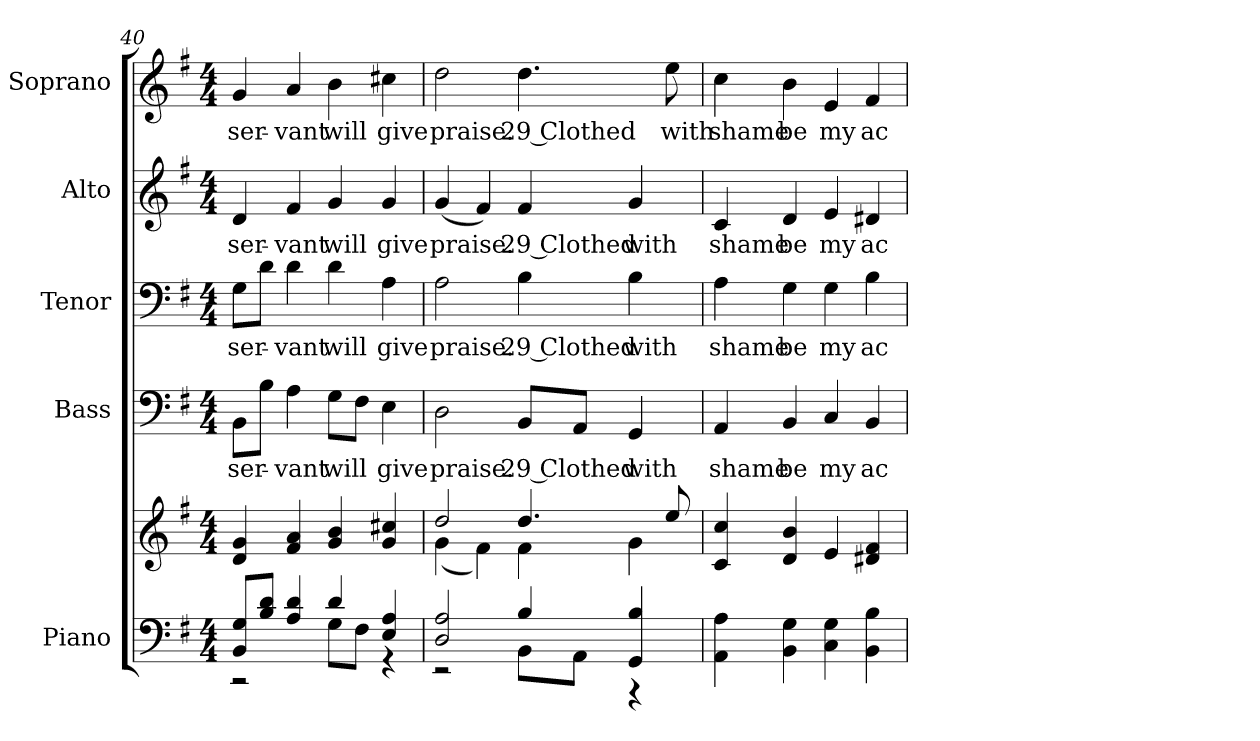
**kern	**kern	**kern	**text	**kern	**text	**kern	**text	**kern	**text
*part5	*part5	*part4	*part4	*part3	*part3	*part2	*part2	*part1	*part1
*staff6	*staff5	*staff4	*staff4	*staff3	*staff3	*staff2	*staff2	*staff1	*staff1
*I"Piano	*	*I"Bass	*	*I"Tenor	*	*I"Alto	*	*I"Soprano	*
*I'Pno.	*	*I'B.	*	*I'T.	*	*I'A.	*	*I'S.	*
!!LO:PB:g=z
*clefF4	*clefG2	*clefF4	*	*clefF4	*	*clefG2	*	*clefG2	*
*k[f#]	*k[f#]	*k[f#]	*	*k[f#]	*	*k[f#]	*	*k[f#]	*
*G:	*G:	*G:	*	*G:	*	*G:	*	*G:	*
*M4/4	*M4/4	*M4/4	*	*M4/4	*	*M4/4	*	*M4/4	*
=40	=40	=40	=40	=40	=40	=40	=40	=40	=40
*^	*	*	*	*	*	*	*	*	*
!	!	!	!	!LO:LY:b:color=#000000	!	!	!	!	!	!
!	!	!	!	!	!	!LO:LY:b:color=#000000	!	!	!	!
!	!	!	!	!	!	!	!	!LO:LY:b:color=#000000	!	!
!	!	!	!	!	!	!	!	!	!	!LO:LY:b:color=#000000
8BBi/ 8GiL	2r	4di/ 4gi	8BBi\L	ser-	8Gi\L	ser-	4di/	ser-	4gi/	ser-
8Bi/ 8diJ	.	.	8Bi\J	.	8di\J	.	.	.	.	.
!	!	!	!	!LO:LY:b:color=#000000	!	!	!	!	!	!
!	!	!	!	!	!	!LO:LY:b:color=#000000	!	!	!	!
!	!	!	!	!	!	!	!	!LO:LY:b:color=#000000	!	!
!	!	!	!	!	!	!	!	!	!	!LO:LY:b:color=#000000
4Ai/ 4di	.	4f#i/ 4ai	4Ai\	-vant	4di\	-vant	4f#i/	-vant	4ai/	-vant
!	!	!	!	!LO:LY:b:color=#000000	!	!	!	!	!	!
!	!	!	!	!	!	!LO:LY:b:color=#000000	!	!	!	!
!	!	!	!	!	!	!	!	!LO:LY:b:color=#000000	!	!
!	!	!	!	!	!	!	!	!	!	!LO:LY:b:color=#000000
4di/	8Gi\L	4gi/ 4bi	8Gi\L	will	4di\	will	4gi/	will	4bi\	will
.	8F#i\J	.	8F#i\J	.	.	.	.	.	.	.
!	!	!	!	!LO:LY:b:color=#000000	!	!	!	!	!	!
!	!	!	!	!	!	!LO:LY:b:color=#000000	!	!	!	!
!	!	!	!	!	!	!	!	!LO:LY:b:color=#000000	!	!
!	!	!	!	!	!	!	!	!	!	!LO:LY:b:color=#000000
4Ei/ 4Ai	4r	4gi/ 4cc#Xi	4Ei\	give	4Ai\	give	4gi/	give	4cc#Xi\	give
=41	=41	=41	=41	=41	=41	=41	=41	=41	=41	=41
*	*	*^	*	*	*	*	*	*	*	*
!	!	!	!	!	!LO:LY:b:color=#000000	!	!	!	!	!	!
!	!	!	!	!	!	!	!LO:LY:b:color=#000000	!	!	!	!
!	!	!	!	!	!	!	!	!	!LO:LY:b:color=#000000	!	!
!	!	!	!	!	!	!	!	!	!	!	!LO:LY:b:color=#000000
2Di/ 2Ai	2r	2ddi/	(4gi\	2Di\	praise.	2Ai\	praise.	(4gi/	praise.	2ddi\	praise.
.	.	.	4f#i\)	.	.	.	.	4f#i/)	.	.	.
!	!	!	!	!	!LO:LY:b:color=#000000	!	!	!	!	!	!
!	!	!	!	!	!	!	!LO:LY:b:color=#000000	!	!	!	!
!	!	!	!	!	!	!	!	!	!LO:LY:b:color=#000000	!	!
!	!	!	!	!	!	!	!	!	!	!	!LO:LY:b:color=#000000
4Bi/	8BBi\L	4.ddi/	4f#i\	8BBi/L	29 Clothed	4Bi\	29 Clothed	4f#i/	29 Clothed	4.ddi\	29 Clothed
.	8AAi\J	.	.	8AAi/J	.	.	.	.	.	.	.
!	!	!	!	!	!LO:LY:b:color=#000000	!	!	!	!	!	!
!	!	!	!	!	!	!	!LO:LY:b:color=#000000	!	!	!	!
!	!	!	!	!	!	!	!	!	!LO:LY:b:color=#000000	!	!
4GGi/ 4Bi	4r	.	4gi\	4GGi/	with	4Bi\	with	4gi/	with	.	.
!	!	!	!	!	!	!	!	!	!	!	!LO:LY:b:color=#000000
.	.	8eei/	.	.	.	.	.	.	.	8eei\	with
*v	*v	*	*	*	*	*	*	*	*	*	*
*	*v	*v	*	*	*	*	*	*	*	*
=42	=42	=42	=42	=42	=42	=42	=42	=42	=42
!	!	!	!LO:LY:b:color=#000000	!	!	!	!	!	!
!	!	!	!	!	!LO:LY:b:color=#000000	!	!	!	!
!	!	!	!	!	!	!	!LO:LY:b:color=#000000	!	!
!	!	!	!	!	!	!	!	!	!LO:LY:b:color=#000000
4AAi\ 4Ai	4ci/ 4cci	4AAi/	shame	4Ai\	shame	4ci/	shame	4cci\	shame
!	!	!	!LO:LY:b:color=#000000	!	!	!	!	!	!
!	!	!	!	!	!LO:LY:b:color=#000000	!	!	!	!
!	!	!	!	!	!	!	!LO:LY:b:color=#000000	!	!
!	!	!	!	!	!	!	!	!	!LO:LY:b:color=#000000
4BBi\ 4Gi	4di/ 4bi	4BBi/	be	4Gi\	be	4di/	be	4bi\	be
!	!	!	!LO:LY:b:color=#000000	!	!	!	!	!	!
!	!	!	!	!	!LO:LY:b:color=#000000	!	!	!	!
!	!	!	!	!	!	!	!LO:LY:b:color=#000000	!	!
!	!	!	!	!	!	!	!	!	!LO:LY:b:color=#000000
4Ci\ 4Gi	4ei/	4Ci/	my	4Gi\	my	4ei/	my	4ei/	my
!	!	!	!LO:LY:b:color=#000000	!	!	!	!	!	!
!	!	!	!	!	!LO:LY:b:color=#000000	!	!	!	!
!	!	!	!	!	!	!	!LO:LY:b:color=#000000	!	!
!	!	!	!	!	!	!	!	!	!LO:LY:b:color=#000000
4BBi\ 4Bi	4d#Xi/ 4f#i	4BBi/	ac-	4Bi\	ac-	4d#Xi/	ac-	4f#i/	ac-
=	=	=	=	=	=	=	=	=	=
*-	*-	*-	*-	*-	*-	*-	*-	*-	*-
